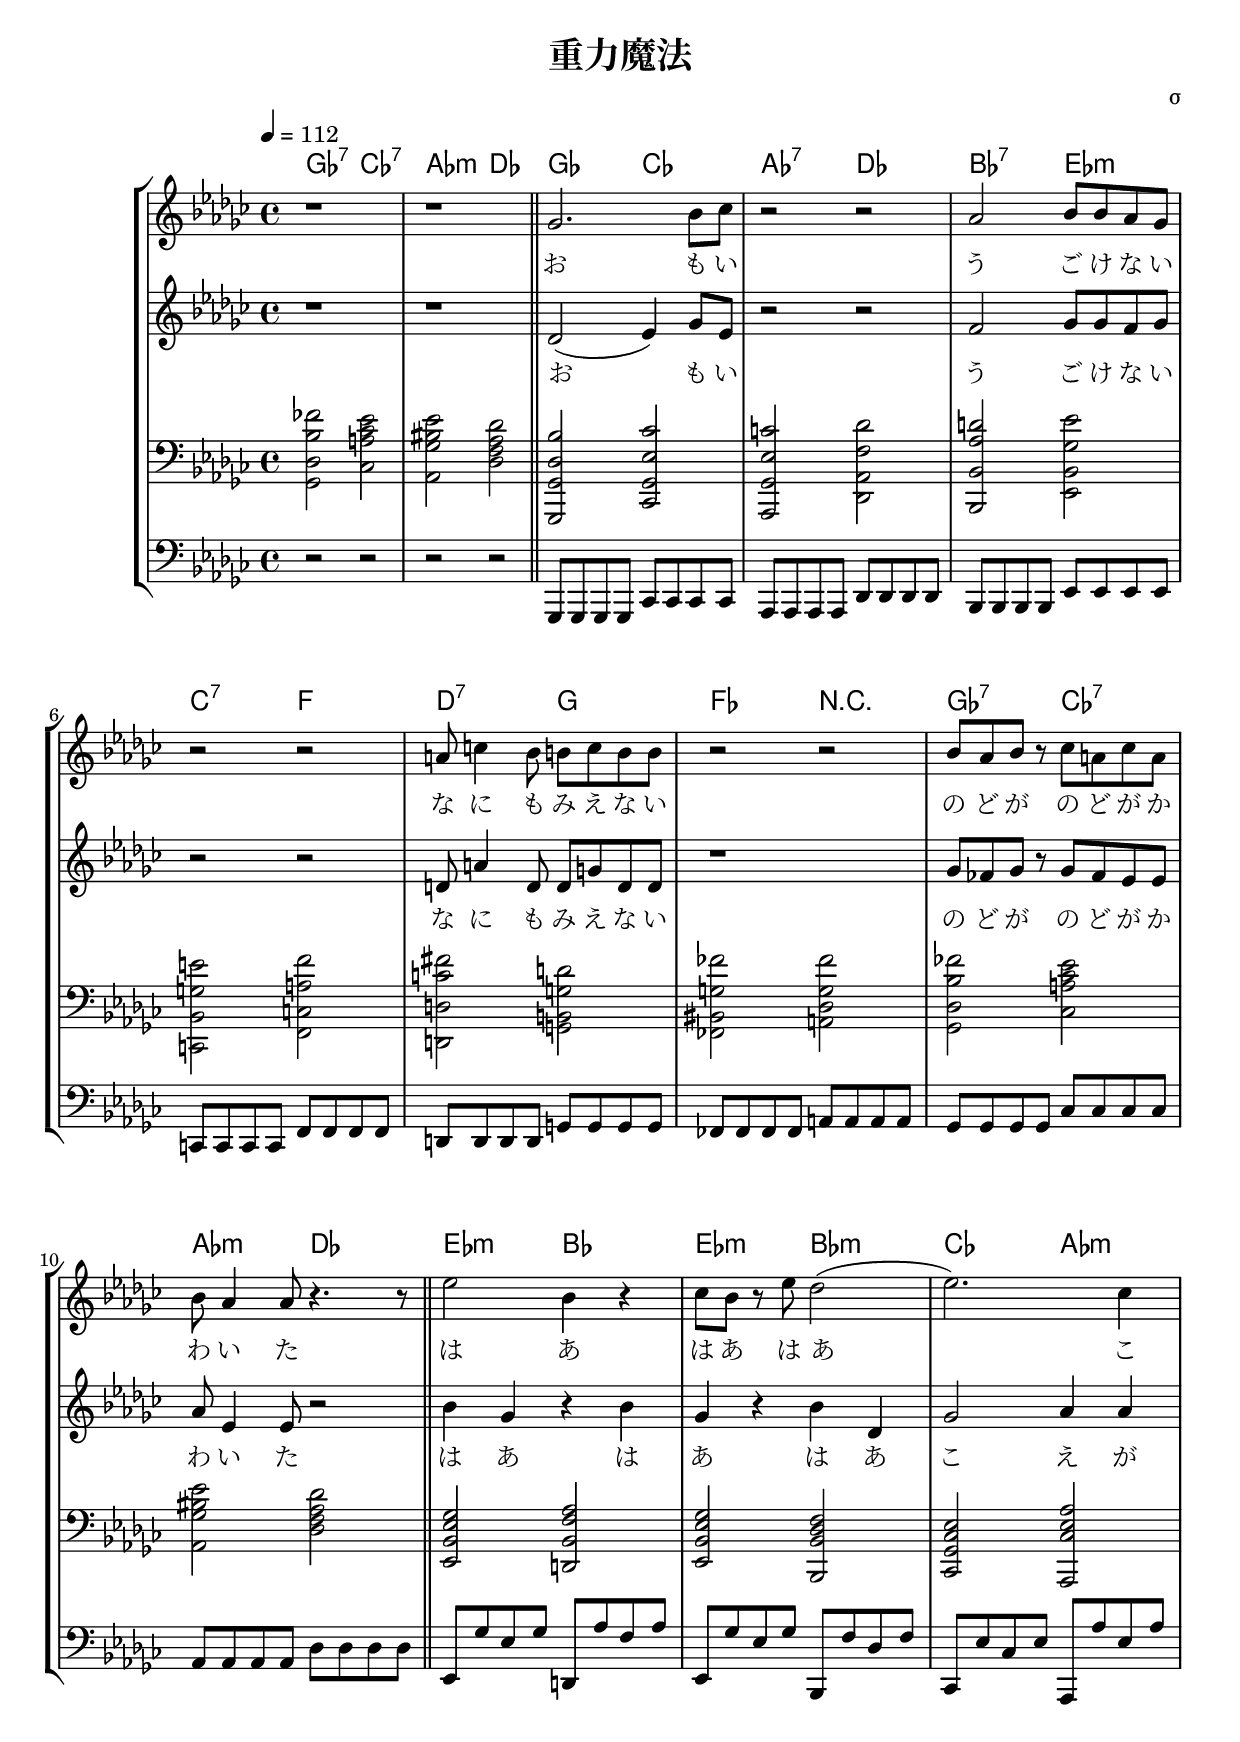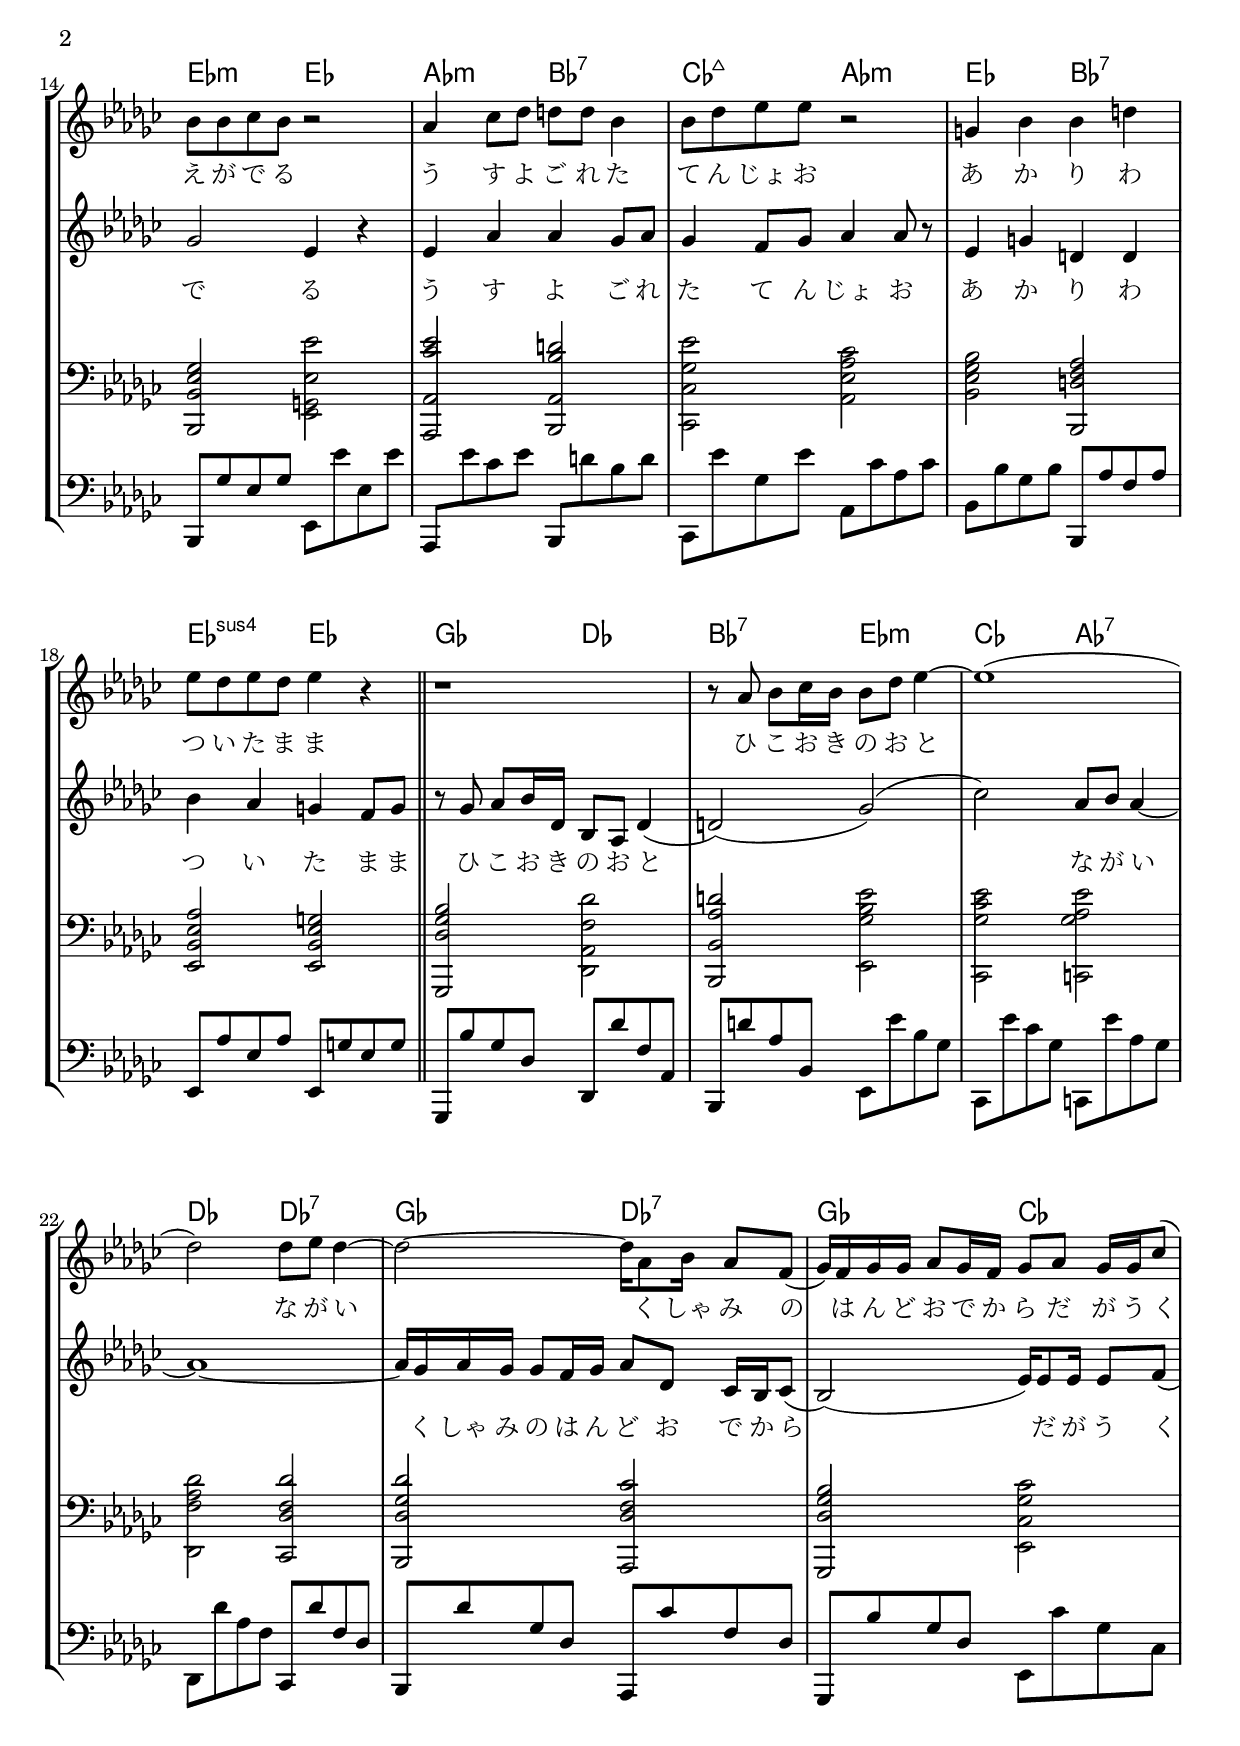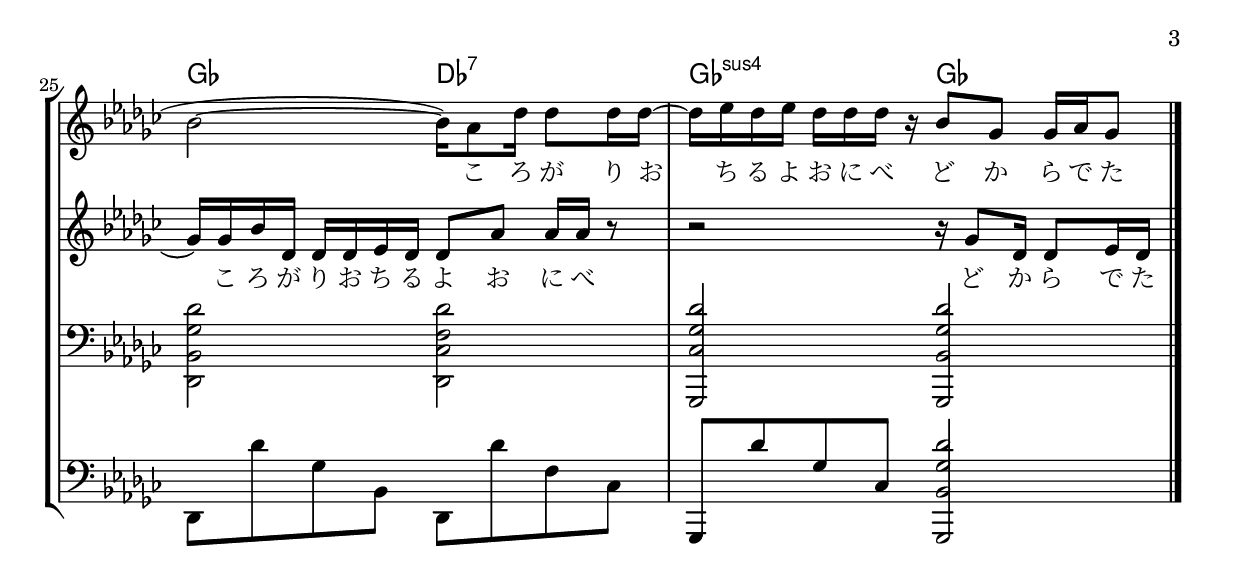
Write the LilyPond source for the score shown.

\version "2.12.1"

\header {
	title = \markup {重力魔法}
	composer = \markup \center-column {σ}
}

harmony = \chordmode {
	ges2:7 ces:7 as:m des 

	ges ces as:7 des bes:7 es:m c:7 f d:7 g fes r ges:7 ces:7 as:m des 

	es:m bes es:m bes:m ces as:m es:m es as:m bes:7 ces:maj7 as:m es bes:7 es:sus4 es 

	ges des bes:7 es:m ces as:7 des des:7 ges des:7 ges ces ges des:7 ges:sus4 ges 
}

melody = {
	\key ges \major
	\tempo 4 = 112
	r1 | r1   
	\set Staff.midiInstrument = #"fss0.35"
	ges'2.  bes'8  ces''8 
	r2  r2 
	as'2  bes'8  bes'8  as'8  ges'8 
	r2  r2 
	a'8  c''4  bes'8  b'8  c''8  b'8  b'8 
	r2  r2 
	bes'8  as'8  bes'8  r8  ces''8  a'8  ces''8  a'8 
	bes'8  as'4  as'8  r4.  	r8 	\set Staff.midiInstrument = #"fss0.35"
	 es''2  bes'4  r4 
	ces''8  bes'8  r8  es''8  des''2 
	(es''2.)  ces''4 
	bes'8  bes'8  ces''8  bes'8  r2 
	as'4  ces''8  des''8  d''8  d''8  bes'4 
	bes'8  des''8  es''8  es''8  r2 
	g'4  bes'4  bes'4  d''4 
	es''8  des''8  es''8  des''8  es''4  	r4 	\set Staff.midiInstrument = #"fss0.35"
	r1
r8 as'8  bes'8  ces''16  bes'16  bes'8  des''8  es''4~ 
	es''1 
	 (des''2)  des''8  es''8  des''4~ 
	des''2~des''16  as'8  bes'16  as'8  f'8 
	(ges'16)  f'16  ges'16  ges'16  as'8  ges'16  f'16  ges'8  as'8  ges'16  ges'16  ces''8 
	(bes'2~bes'16)  as'8  des''16  des''8  des''16  des''16~ 
	des''16  es''16  des''16  es''16  des''16  des''16  des''16  r16  bes'8  ges'8  ges'16  as'16  ges'8
	\bar "|."
}

words = \lyricmode {
	
	お  も  い  う  ご  け  な  い  な  に  も  み  え  な  い  の  ど  が  の  ど  が  か  わ  い  た  
	は  あ  は  あ  は  あ  こ  え  が  で  る  う  す  よ  ご  れ  た  て  ん  じょ  お  あ  か  り  わ  つ  い  た  ま  ま  
	ひ  こ  お  き  の  お  と  な  が  い  く  しゃ  み  の  は  ん  ど  お  で  か  ら  だ  が  う  く  こ  ろ  が  り  お  ち  る  よ  お  に  べ  ど  か  ら  で  た  
}

secondmelody = {
	\key ges \major
	\tempo 4 = 112
	r1 | r1   
	\set Staff.midiInstrument = #"mmi0.42"
	des'2  (es'4)  ges'8  es'8 
	r2  r2 
	f'2  ges'8  ges'8  f'8  ges'8 
	r2  r2 
	d'8  a'4  d'8  d'8  g'8  d'8  d'8 
	r1 
	ges'8  fes'8  ges'8  r8  ges'8  fes'8  es'8  es'8 
	as'8  es'4  es'8  r2
	\set Staff.midiInstrument = #"mmi0.42"
	 bes'4  ges'4  r4  bes'4 
	ges'4  r4  bes'4  des'4 
	ges'2  as'4  as'4 
	ges'2  es'4  r4 
	es'4  as'4  as'4  ges'8  as'8 
	ges'4  f'8  ges'8  as'4  as'8  r8 
	es'4  g'4  d'4  d'4 
	bes'4  as'4  g'4  f'8  g'8
	\set Staff.midiInstrument = #"mmi0.42"
	r8 ges'8  as'8  bes'16  des'16  bes8  as8  des'4 
	(d'2)  (ges'2) 
	(ces''2)  as'8  bes'8  as'4~ 
	as'1~ 
	as'16  ges'16  as'16  ges'16  ges'8  f'16  ges'16  as'8  des'8  ces'16  bes16  ces'8 
	(bes2)  (es'16)  es'8  es'16  es'8  f'8 
	(ges'16)  ges'16  bes'16  des'16  des'16  des'16  es'16  des'16  des'8  as'8  as'16  as'16  r8 
	r2 r16  ges'8  des'16  des'8  es'16  des'16
	\bar "|."
}

secondwords = \lyricmode {
	
	お  も  い  う  ご  け  な  い  な  に  も  み  え  な  い  の  ど  が  の  ど  が  か  わ  い  た  
	は  あ  は  あ  は  あ  こ  え  が  で  る  う  す  よ  ご  れ  た  て  ん  じょ  お  あ  か  り  わ  つ  い  た  ま  ま  
	ひ  こ  お  き  の  お  と  な  が  い  く  しゃ  み  の  は  ん  ど  お  で  か  ら  だ  が  う  く  こ  ろ  が  り  お  ち  る  よ  お  に  べ  ど  か  ら  で  た  
}

tempochange = {
	\tempo 4 = 112
	r1 | r1 \bar "||"
	\tempo 4 = 112
	r1 | r1 | r1 | r1 | r1 | r1 | r1 | r1 \bar "||"
	\tempo 4 = 112
	r1 | r1 | r1 | r1 | r1 | r1 | r1 | r1 \bar "||"
	\tempo 4 = 112
	r1 | r1 | r1 | r1 | r1 | r1 | r1 | r1 \bar "|."
}

mainacc = {
	\clef bass
	\set Staff.midiInstrument = #"Contrabass"
	\key ges \major
	\tempo 4 = 112
	<ges, des bes fes'>2
	<ces a ces' es'>2
	<as, ges bis es'>2
	<des f as des'>2
	\bar "||"

	\set Staff.midiInstrument = #"Contrabass"
	<ges,, ges, des bes>2
	<ces, ges, es ces'>2
	<as,, ges, es c'>2
	<des, as, f des'>2
	<bes,, bes, as d'>2
	<es, bes, ges es'>2
	<c, bes, g e'>2
	<f, c a f'>2
	<d, d c' fis'>2
	<g, b, g d'>2
	<fes, bis, g fes'>2
	<a, des g fes'>2
	<ges, des bes fes'>2
	<ces a ces' es'>2
	<as, ges bis es'>2
	<des f as des'>2
	\bar "||"

	\set Staff.midiInstrument = #"Choir Aahs"
	<es, bes, es ges>2
	<d, bes, f as>2
	<es, bes, es ges>2
	<bes,, bes, des f>2
	<ces, ges, ces es>2
	<as,, ces es as>2
	<bes,, bes, es ges>2
	<es, g, es es'>2
	<as,, as, ces' es'>2
	<bes,, as, bes d'>2
	<ces, ces ges es'>2
	<as, es as ces'>2
	<bes, es ges bes>2
	<bes,, d f as>2
	<es, bes, es as>2
	<es, bes, es g>2
	\bar "||"

	\set Staff.midiInstrument = #"Lead 1 (square)"
	<ges,, des ges bes>2
	<des, as, f des'>2
	<bes,, bes, as d'>2
	<es, ges bes es'>2
	<ces, ges ces' es'>2
	<c, ges as es'>2
	<des, f as des'>2
	<ces, des f des'>2
	<bes,, des ges des'>2
	<as,, des f ces'>2
	<ges,, des ges bes>2
	<es, ces ges ces'>2
	<des, bes, ges des'>2
	<des, ces f des'>2
	<ges,, ces ges des'>2
	<ges,, bes, ges des'>2
	\bar "|."
}

subacc = {
	\clef bass
	\set Staff.midiInstrument = #"Acoustic grand"
	\key ges \major
	\tempo 4 = 112
	r2
	r2
	r2
	r2
	\bar "||"

	\set Staff.midiInstrument = #"Electric Bass (finger)"
	ges,,8 ges,,8 ges,,8 ges,,8
	ces,8 ces,8 ces,8 ces,8
	as,,8 as,,8 as,,8 as,,8
	des,8 des,8 des,8 des,8
	bes,,8 bes,,8 bes,,8 bes,,8
	es,8 es,8 es,8 es,8
	c,8 c,8 c,8 c,8
	f,8 f,8 f,8 f,8
	d,8 d,8 d,8 d,8
	g,8 g,8 g,8 g,8
	fes,8 fes,8 fes,8 fes,8
	a,8 a,8 a,8 a,8
	ges,8 ges,8 ges,8 ges,8
	ces8 ces8 ces8 ces8
	as,8 as,8 as,8 as,8
	des8 des8 des8 des8
	\bar "||"

	\set Staff.midiInstrument = #"Electric Bass (pick)"
	es,8 ges es ges
	d,8 as f as
	es,8 ges es ges
	bes,,8 f des f
	ces,8 es ces es
	as,,8 as es as
	bes,,8 ges es ges
	es,8 es' es es'
	as,,8 es' ces' es'
	bes,,8 d' bes d'
	ces,8 es' ges es'
	as,8 ces' as ces'
	bes,8 bes ges bes
	bes,,8 as f as
	es,8 as es as
	es,8 g es g
	\bar "||"

	\set Staff.midiInstrument = #"Slap Bass 1"
	ges,,8 bes ges des
	des,8 des' f as,
	bes,,8 d' as bes,
	es,8 es' bes ges
	ces,8 es' ces' ges
	c,8 es' as ges
	des,8 des' as f
	ces,8 des' f des
	bes,,8 des' ges des
	as,,8 ces' f des
	ges,,8 bes ges des
	es,8 ces' ges ces
	des,8 des' ges bes,
	des,8 des' f ces
	ges,,8 des' ges ces
	<ges,, bes, ges des'>2
	\bar "|."
}

percA = {
	\drummode {
	hh4 hh8 hh2 r8  |\times 16/32{ hh2 hh8. hh1 r4 r16 } \bar "||"
	hh8 hh8 hh8 hh8 hh8 hh8 hh8 hh8  |hh8 hh8 hh8 hh8 hh4 hh8 hh8  |hh8 hh8 hh8 hh8 hh8 hh8 hh8 hh8  |hh8 hh8 hh8 hh2 r8  |hh8 hh8 hh8 hh8 hh8 hh8 hh8 hh8  |hh8 hh8 hh8 hh8 hh4 hh8 hh8  |hh8 hh8 hh8 hh8 hh8 hh8 hh8 hh8  |r8 hh2. r8  \bar "||"
	hh8 hh8 hh8 hh8 hh8 hh8 hh8 hh8  |hh8 hh8 hh8 hh8 hh4 hh8 hh8  |hh8 hh8 hh8 hh8 hh8 hh8 hh8 hh8  |hh8 hh8 hh8 hh2 r8  |hh8 hh8 hh8 hh8 hh8 hh8 hh8 hh8  |hh8 hh8 hh8 hh8 hh4 hh8 hh8  |hh8 hh8 hh8 hh8 hh8 hh8 hh8 hh8  |r8 hh2. r8  \bar "||"
	hh8 hh8 hh8 hh8 hh8 hh8 hh8 hh8  |hh8 hh8 hh8 hh8 hh4 hh8 hh8  |hh8 hh8 hh8 hh8 hh8 hh8 hh8 hh8  |hh8 hh8 hh8 hh2 r8  |hh8 hh8 hh8 hh8 hh8 hh8 hh8 hh8  |hh8 hh8 hh8 hh8 hh4 hh8 hh8  |hh8 hh8 hh8 hh8 hh8 hh8 hh8 hh8  |r8 hh2. r8  \bar "|."
	}
}

percB = {
	\drummode {
	r16 hhp8 hhp8 hhp2 r8.  |\times 16/32{ r8 hhp4 hhp4 hhp8 hhp1 r4 } \bar "||"
	r4 sn8. sn8 sn8. sn8. sn16  |r4 sn8. sn8 sn8. sn4  |r4 sn8. sn8 sn8. sn8. sn16  |r8 sn8 sn4 sn8 sn16 sn8 sn8 sn16  |r4 sn8. sn8 sn8. sn8. sn16  |r4 sn8. sn8 sn8. sn4  |r4 sn8. sn8 sn8. sn8. sn16  |r4 sn2 sn4  \bar "||"
	r4 sn8. sn8 sn8. sn8. sn16  |r4 sn8. sn8 sn8. sn4  |r4 sn8. sn8 sn8. sn8. sn16  |r8 sn8 sn4 sn8 sn16 sn8 sn8 sn16  |r4 sn8. sn8 sn8. sn8. sn16  |r4 sn8. sn8 sn8. sn4  |r4 sn8. sn8 sn8. sn8. sn16  |r4 sn2 sn4  \bar "||"
	r4 sn8. sn8 sn8. sn8. sn16  |r4 sn8. sn8 sn8. sn4  |r4 sn8. sn8 sn8. sn8. sn16  |r8 sn8 sn4 sn8 sn16 sn8 sn8 sn16  |r4 sn8. sn8 sn8. sn8. sn16  |r4 sn8. sn8 sn8. sn4  |r4 sn8. sn8 sn8. sn8. sn16  |r4 sn2 sn4  \bar "|."
	}
}

percC = {
	\drummode {
	r1  |\times 16/32{ r1 r2 hho2 } \bar "||"
	bd8 bd4 bd2 bd8  |bd8 bd2 bd4.  |bd8 bd4 bd2 bd8  |bd4 r16 bd8. bd2  |bd8 bd4 bd2 bd8  |bd8 bd2 bd4.  |bd8 bd4 bd2 bd8  |bd8 bd4. bd4. bd8  \bar "||"
	bd8 bd4 bd2 bd8  |bd8 bd2 bd4.  |bd8 bd4 bd2 bd8  |bd4 r16 bd8. bd2  |bd8 bd4 bd2 bd8  |bd8 bd2 bd4.  |bd8 bd4 bd2 bd8  |bd8 bd4. bd4. bd8  \bar "||"
	bd8 bd4 bd2 bd8  |bd8 bd2 bd4.  |bd8 bd4 bd2 bd8  |bd4 r16 bd8. bd2  |bd8 bd4 bd2 bd8  |bd8 bd2 bd4.  |bd8 bd4 bd2 bd8  |bd8 bd4. bd4. bd8  \bar "|."
	}
}

percD = {
	\drummode {
	bd8. bd8. bd2 bd8  |\times 16/32{ bd4. bd4. bd8 bd2 r8 bd2 } \bar "||"
	r1  |r2 r8 hho4.  |r1  |r4. r16 hho2 r16  |r1  |r2 r8 hho4.  |r1  |r4. r16 hho2 r16  \bar "||"
	r1  |r2 r8 hho4.  |r1  |r4. r16 hho2 r16  |r1  |r2 r8 hho4.  |r1  |r4. r16 hho2 r16  \bar "||"
	r1  |r2 r8 hho4.  |r1  |r4. r16 hho2 r16  |r1  |r2 r8 hho4.  |r1  |r4. r16 hho2 r16  \bar "|."
	}
}

percE = {
	\drummode {
	r2 ss2  |\times 16/32{ r1 ss1 } \bar "||"
	r1 |r1 |r1 |r1 |r1 |r1 |r1 |cymc1  \bar "||"
	r1 |r1 |r1 |r1 |r1 |r1 |r1 |cymc1  \bar "||"
	r1 |r1 |r1 |r1 |r1 |r1 |r1 |cymc1  \bar "|."
	}
}

percF = {
	\drummode {
	r1 |\times 16/32{ r1 sn4 sn8 sn2 r8 } \bar "||"
	r1 |r1 |r1 |r1 |r1 |r1 |r1 |r4 r16 tommh16 tommh4. tommh4  \bar "||"
	r1 |r1 |r1 |r1 |r1 |r1 |r1 |r4 r16 tommh16 tommh4. tommh4  \bar "||"
	r1 |r1 |r1 |r1 |r1 |r1 |r1 |r4 r16 tommh16 tommh4. tommh4  \bar "|."
	}
}

percG = {
	\drummode {
	r1 |r1 \bar "||"
	r1 |r1 |r1 |r1 |r1 |r1 |r1 |r4. r16 tomml4. tomml8.  \bar "||"
	r1 |r1 |r1 |r1 |r1 |r1 |r1 |r4. r16 tomml4. tomml8.  \bar "||"
	r1 |r1 |r1 |r1 |r1 |r1 |r1 |r4. r16 tomml4. tomml8.  \bar "|."
	}
}

percH = {
	\drummode {
	r1 |\times 16/32{ r1 r2 r8 tommh4. } \bar "||"
	r1 |r1 |r1 |r1 |r1 |r1 |r1 |r2 r16 toml8 toml4 r16  \bar "||"
	r1 |r1 |r1 |r1 |r1 |r1 |r1 |r2 r16 toml8 toml4 r16  \bar "||"
	r1 |r1 |r1 |r1 |r1 |r1 |r1 |r2 r16 toml8 toml4 r16  \bar "|."
	}
}

percI = {
	\drummode {
	r1 |\times 16/32{ r1 r2. tomfh4 } \bar "||"
	r1 |r1 |r1 |r1 |r1 |r1 |r1 |r2 r8 tomfh4 tomfh8  \bar "||"
	r1 |r1 |r1 |r1 |r1 |r1 |r1 |r2 r8 tomfh4 tomfh8  \bar "||"
	r1 |r1 |r1 |r1 |r1 |r1 |r1 |r2 r8 tomfh4 tomfh8  \bar "|."
	}
}

\score {
	<<
		\new StaffGroup <<
			\new ChordNames {\harmony}
			\new Voice = "melody" {\melody}
			\new Lyrics \lyricsto "melody" \words
			\new Voice = "secondmelody" {\secondmelody}
			\new Lyrics \lyricsto "secondmelody" \secondwords
			\new Staff = "mainacc" {\mainacc}
			\new Staff = "subacc" {\subacc}
		>>
	>>
	\layout { }
}
